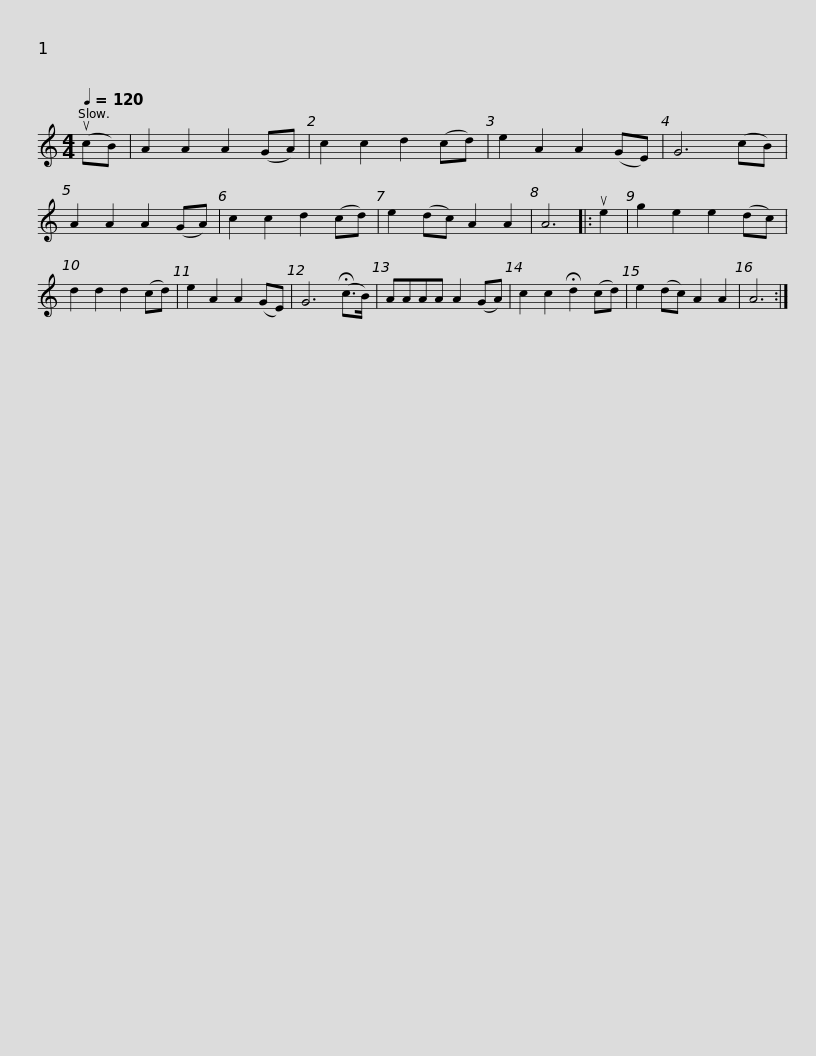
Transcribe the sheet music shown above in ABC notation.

X:1
L:1/8
Q:1/4=120
M:4/4
I:linebreak $
K:C
V:1 treble
V:1
 (ucB) | A2 A2 A2 (GA) | c2 c2 d2 (cd) | e2 A2 A2 (GE) | G6 (cB) | %5
 A2 A2 A2 (GA) | c2 c2 d2 (cd) | e2 (dc) A2 A2 | A6 |: ue2 |$ %10
 g2 e2 e2 (dc) | d2 d2 d2 (cd) | e2 A2 A2 (GE) | G6 (!fermata!c>B) | AAAA A2 (GA) | %15
 c2 c2 !fermata!d2 (cd) | e2 (dc) A2 A2 | A6 :| %18
